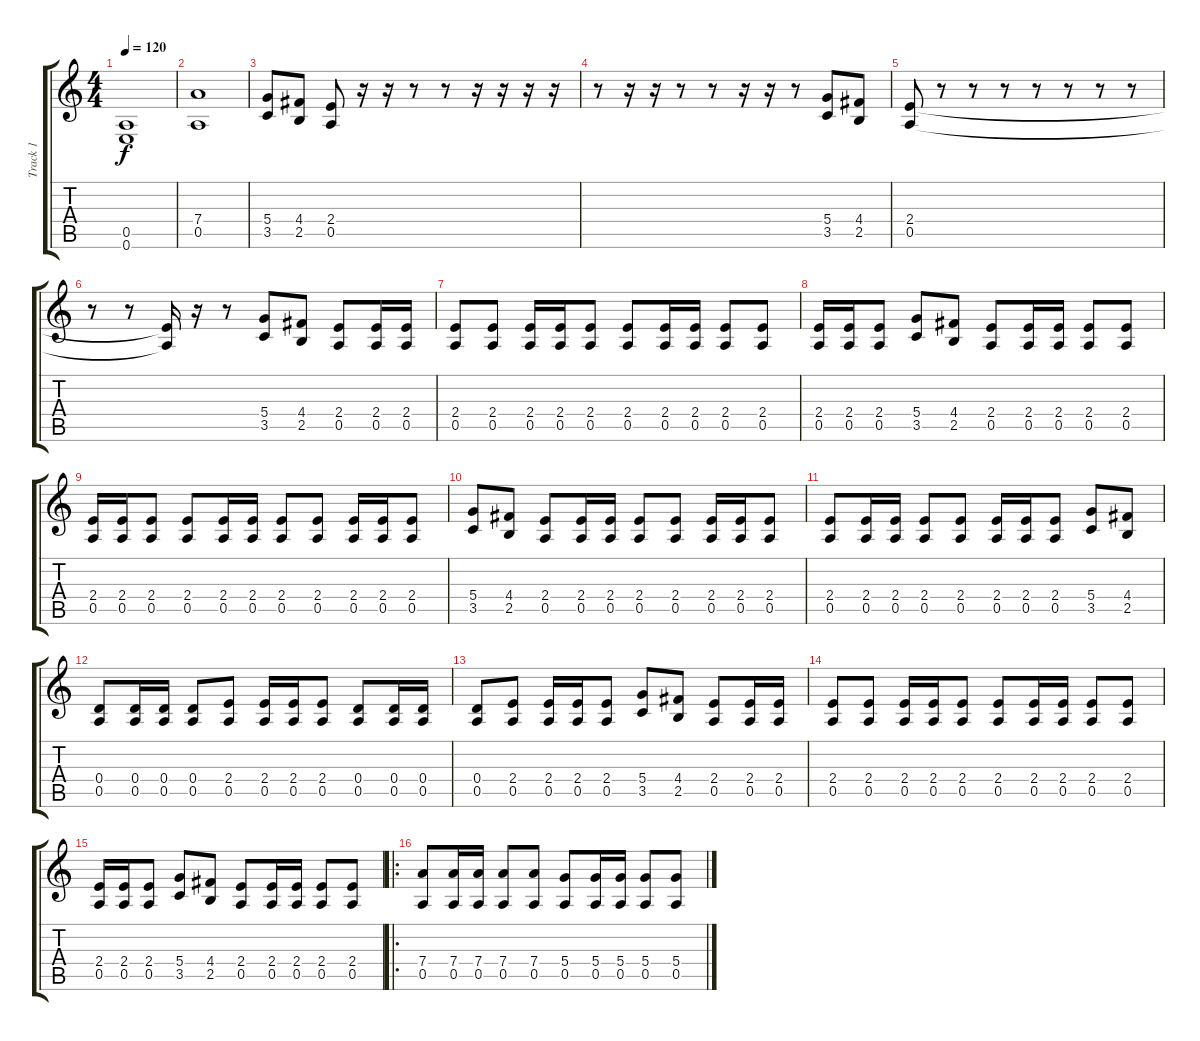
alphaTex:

\track ("Track 1" "Track 1") {instrument distortionguitar}
\staff {score tabs}
\tuning (E4 B3 G3 D3 A2 E2) {hide}
\ts (4 4)
\tempo 120
\clef g2
\ks c
(0.5 0.6).1{dy f} |
(7.4 0.5).1 |
(5.4 3.5).8 (4.4 2.5).8 (2.4 0.5).8 r.16 r.16 r.8 r.8 r.16 r.16 r.16 r.16 |
r.8 r.16 r.16 r.8 r.8 r.16 r.16 r.8 (5.4 3.5).8 (4.4 2.5).8 |
(2.4 0.5).8 r.8 r.8 r.8 r.8 r.8 r.8 r.8 |
r.8 r.8 (2.4{t} 0.5{t}).16 r.16 r.8 (5.4 3.5).8 (4.4 2.5).8 (2.4 0.5).8 (2.4 0.5).16 (2.4 0.5).16 |
(2.4 0.5).8 (2.4 0.5).8 (2.4 0.5).16 (2.4 0.5).16 (2.4 0.5).8 (2.4 0.5).8 (2.4 0.5).16 (2.4 0.5).16 (2.4 0.5).8 (2.4 0.5).8 |
(2.4 0.5).16 (2.4 0.5).16 (2.4 0.5).8 (5.4 3.5).8 (4.4 2.5).8 (2.4 0.5).8 (2.4 0.5).16 (2.4 0.5).16 (2.4 0.5).8 (2.4 0.5).8 |
(2.4 0.5).16 (2.4 0.5).16 (2.4 0.5).8 (2.4 0.5).8 (2.4 0.5).16 (2.4 0.5).16 (2.4 0.5).8 (2.4 0.5).8 (2.4 0.5).16 (2.4 0.5).16 (2.4 0.5).8 |
(5.4 3.5).8 (4.4 2.5).8 (2.4 0.5).8 (2.4 0.5).16 (2.4 0.5).16 (2.4 0.5).8 (2.4 0.5).8 (2.4 0.5).16 (2.4 0.5).16 (2.4 0.5).8 |
(2.4 0.5).8 (2.4 0.5).16 (2.4 0.5).16 (2.4 0.5).8 (2.4 0.5).8 (2.4 0.5).16 (2.4 0.5).16 (2.4 0.5).8 (5.4 3.5).8 (4.4 2.5).8 |
(0.4 0.5).8 (0.4 0.5).16 (0.4 0.5).16 (0.4 0.5).8 (2.4 0.5).8 (2.4 0.5).16 (2.4 0.5).16 (2.4 0.5).8 (0.4 0.5).8 (0.4 0.5).16 (0.4 0.5).16 |
(0.4 0.5).8 (2.4 0.5).8 (2.4 0.5).16 (2.4 0.5).16 (2.4 0.5).8 (5.4 3.5).8 (4.4 2.5).8 (2.4 0.5).8 (2.4 0.5).16 (2.4 0.5).16 |
(2.4 0.5).8 (2.4 0.5).8 (2.4 0.5).16 (2.4 0.5).16 (2.4 0.5).8 (2.4 0.5).8 (2.4 0.5).16 (2.4 0.5).16 (2.4 0.5).8 (2.4 0.5).8 |
(2.4 0.5).16 (2.4 0.5).16 (2.4 0.5).8 (5.4 3.5).8 (4.4 2.5).8 (2.4 0.5).8 (2.4 0.5).16 (2.4 0.5).16 (2.4 0.5).8 (2.4 0.5).8 |
\ro
(7.4 0.5).8 (7.4 0.5).16 (7.4 0.5).16 (7.4 0.5).8 (7.4 0.5).8 (5.4 0.5).8 (5.4 0.5).16 (5.4 0.5).16 (5.4 0.5).8 (5.4 0.5).8
